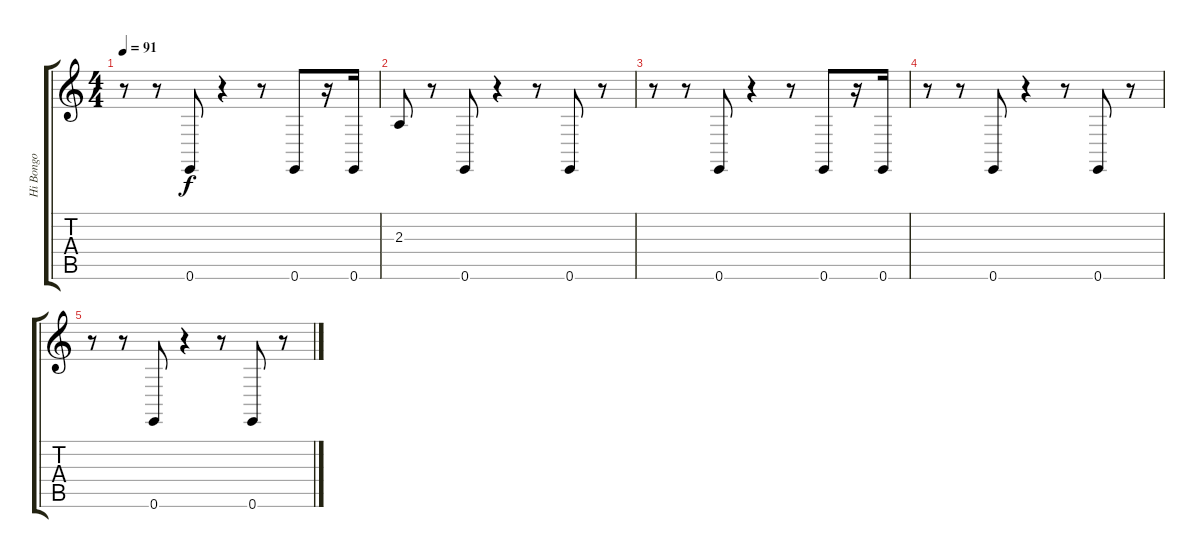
\track ("Hi Bongo" "Hi Bongo") {instrument acousticgrandpiano}
\staff {score tabs}
\tuning (E4 B3 G3 D3 A2 E2) {hide}
\ts (4 4)
\tempo 91
\clef g2
\ks c
r.8{dy f volume 10} r.8 0.6.8{volume 10} r.4 r.8{volume 9} 0.6.8{volume 9} r.16 0.6.16{volume 9} |
2.3.8{volume 8} r.8 0.6.8{volume 8} r.4 r.8{volume 8} 0.6.8{volume 7} r.8 |
r.8{volume 7} r.8 0.6.8{volume 7} r.4 r.8{volume 6} 0.6.8{volume 6} r.16 0.6.16{volume 6} |
r.8{volume 6} r.8 0.6.8{volume 5} r.4 r.8{volume 4} 0.6.8{volume 4} r.8 |
r.8{volume 4} r.8 0.6.8{volume 3} r.4 r.8{volume 3} 0.6.8{volume 2} r.8
